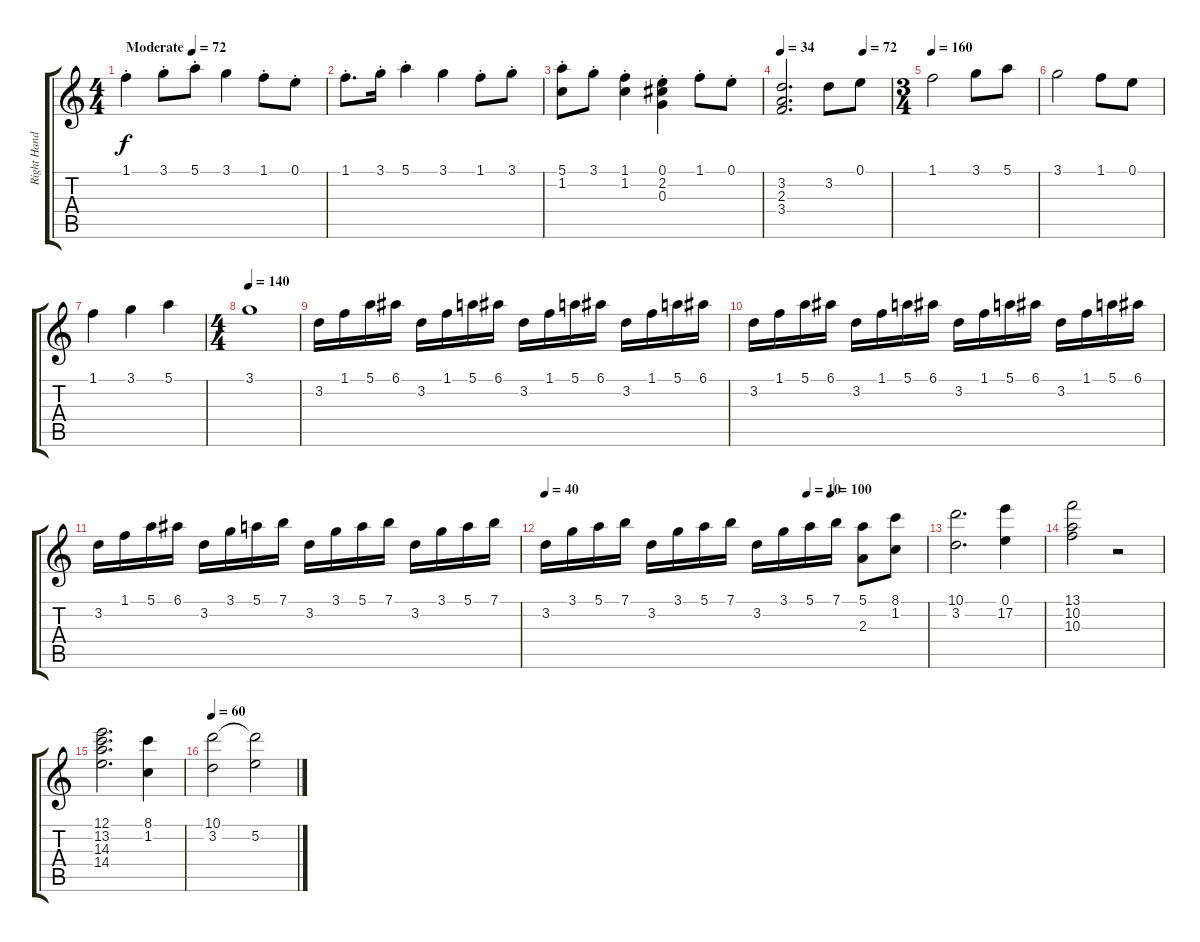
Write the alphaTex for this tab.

\track ("Right Hand" "Right Hand") {instrument acousticguitarsteel}
\staff {score tabs}
\tuning (E4 B3 G3 D3 A2 E2) {hide}
\ts (4 4)
\tempo (72 "Moderate")
\clef g2
\ks c
1.1{st}.4{dy f instrument acousticguitarsteel} 3.1{st}.8 5.1{st}.8 3.1.4 1.1{st}.8 0.1{st}.8 |
1.1{st}.8{d} 3.1{st}.16 5.1{st}.4 3.1.4 1.1{st}.8 3.1{st}.8 |
(5.1{st} 1.2{st}).8 3.1{st}.8 (1.1{st} 1.2{st}).4 (0.1{st} 2.2 0.3).4 1.1{st}.8 0.1{st}.8 |
\tempo 34
\tempo (72 0.75)
(3.2 2.3 3.4).2{d} 3.2.8 0.1.8 |
\ts (3 4)
\tempo 160
1.1.2 3.1.8 5.1.8 |
3.1.2 1.1.8 0.1.8 |
1.1.4 3.1.4 5.1.4 |
\ts (4 4)
\tempo 140
3.1.1 |
3.2.16 1.1.16 5.1.16 6.1.16 3.2.16 1.1.16 5.1.16 6.1.16 3.2.16 1.1.16 5.1.16 6.1.16 3.2.16 1.1.16 5.1.16 6.1.16 |
3.2.16 1.1.16 5.1.16 6.1.16 3.2.16 1.1.16 5.1.16 6.1.16 3.2.16 1.1.16 5.1.16 6.1.16 3.2.16 1.1.16 5.1.16 6.1.16 |
3.2.16 1.1.16 5.1.16 6.1.16 3.2.16 3.1.16 5.1.16 7.1.16 3.2.16 3.1.16 5.1.16 7.1.16 3.2.16 3.1.16 5.1.16 7.1.16 |
\tempo 40
\tempo (10 0.6875)
\tempo (100 0.75)
3.2.16 3.1.16 5.1.16 7.1.16 3.2.16 3.1.16 5.1.16 7.1.16 3.2.16 3.1.16 5.1.16 7.1.16 (5.1 2.3).8 (8.1 1.2).8 |
(10.1 3.2).2{d} (0.1 17.2).4 |
(13.1 10.2 10.3).2 r.2 |
(12.1 13.2 14.3 14.4).2{d} (8.1 1.2).4 |
\tempo 60
(10.1 3.2).2 (10.1{t} 5.2).2
